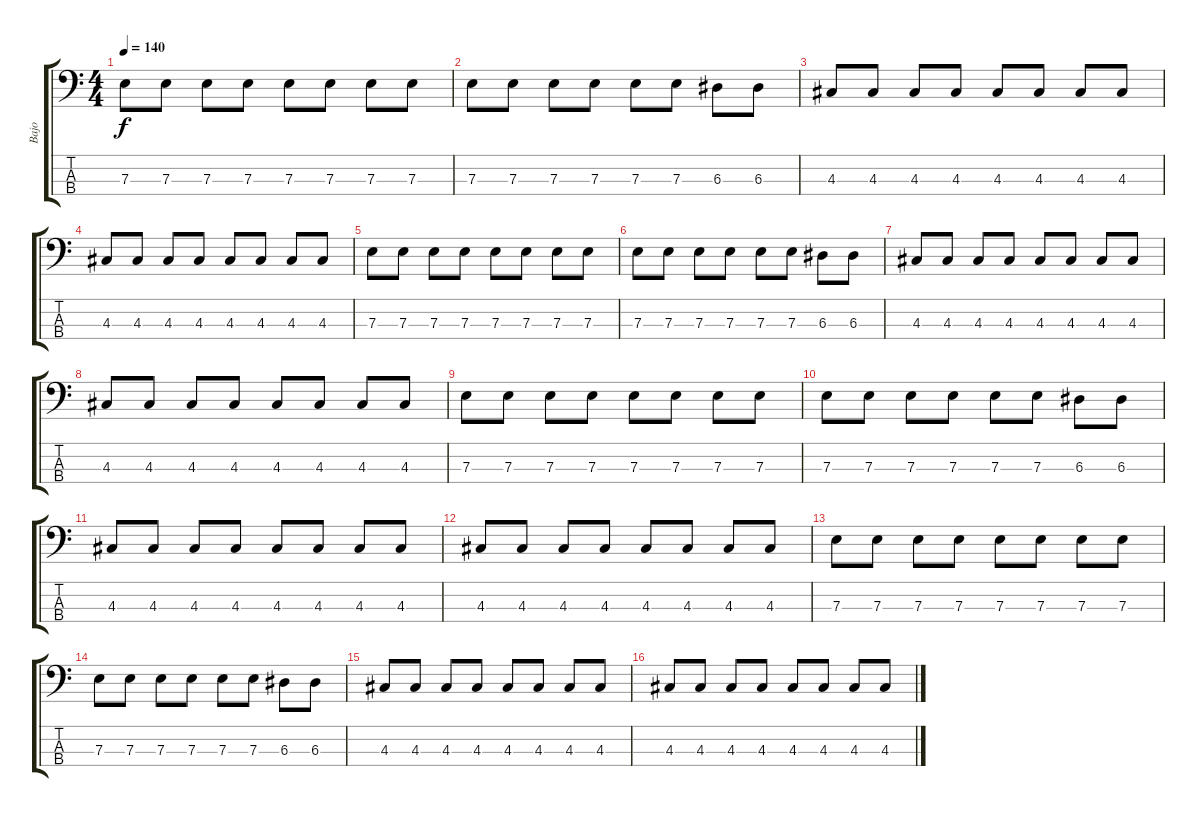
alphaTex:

\track ("Bajo" "Bajo") {instrument electricbasspick}
\staff {score tabs}
\tuning (G2 D2 A1 E1) {hide}
\ts (4 4)
\tempo 140
\clef f4
\ks c
7.3.8{dy f} 7.3.8 7.3.8 7.3.8 7.3.8 7.3.8 7.3.8 7.3.8 |
7.3.8 7.3.8 7.3.8 7.3.8 7.3.8 7.3.8 6.3.8 6.3.8 |
4.3.8 4.3.8 4.3.8 4.3.8 4.3.8 4.3.8 4.3.8 4.3.8 |
4.3.8 4.3.8 4.3.8 4.3.8 4.3.8 4.3.8 4.3.8 4.3.8 |
7.3.8 7.3.8 7.3.8 7.3.8 7.3.8 7.3.8 7.3.8 7.3.8 |
7.3.8 7.3.8 7.3.8 7.3.8 7.3.8 7.3.8 6.3.8 6.3.8 |
4.3.8 4.3.8 4.3.8 4.3.8 4.3.8 4.3.8 4.3.8 4.3.8 |
4.3.8 4.3.8 4.3.8 4.3.8 4.3.8 4.3.8 4.3.8 4.3.8 |
7.3.8 7.3.8 7.3.8 7.3.8 7.3.8 7.3.8 7.3.8 7.3.8 |
7.3.8 7.3.8 7.3.8 7.3.8 7.3.8 7.3.8 6.3.8 6.3.8 |
4.3.8 4.3.8 4.3.8 4.3.8 4.3.8 4.3.8 4.3.8 4.3.8 |
4.3.8 4.3.8 4.3.8 4.3.8 4.3.8 4.3.8 4.3.8 4.3.8 |
7.3.8 7.3.8 7.3.8 7.3.8 7.3.8 7.3.8 7.3.8 7.3.8 |
7.3.8 7.3.8 7.3.8 7.3.8 7.3.8 7.3.8 6.3.8 6.3.8 |
4.3.8 4.3.8 4.3.8 4.3.8 4.3.8 4.3.8 4.3.8 4.3.8 |
4.3.8 4.3.8 4.3.8 4.3.8 4.3.8 4.3.8 4.3.8 4.3.8
